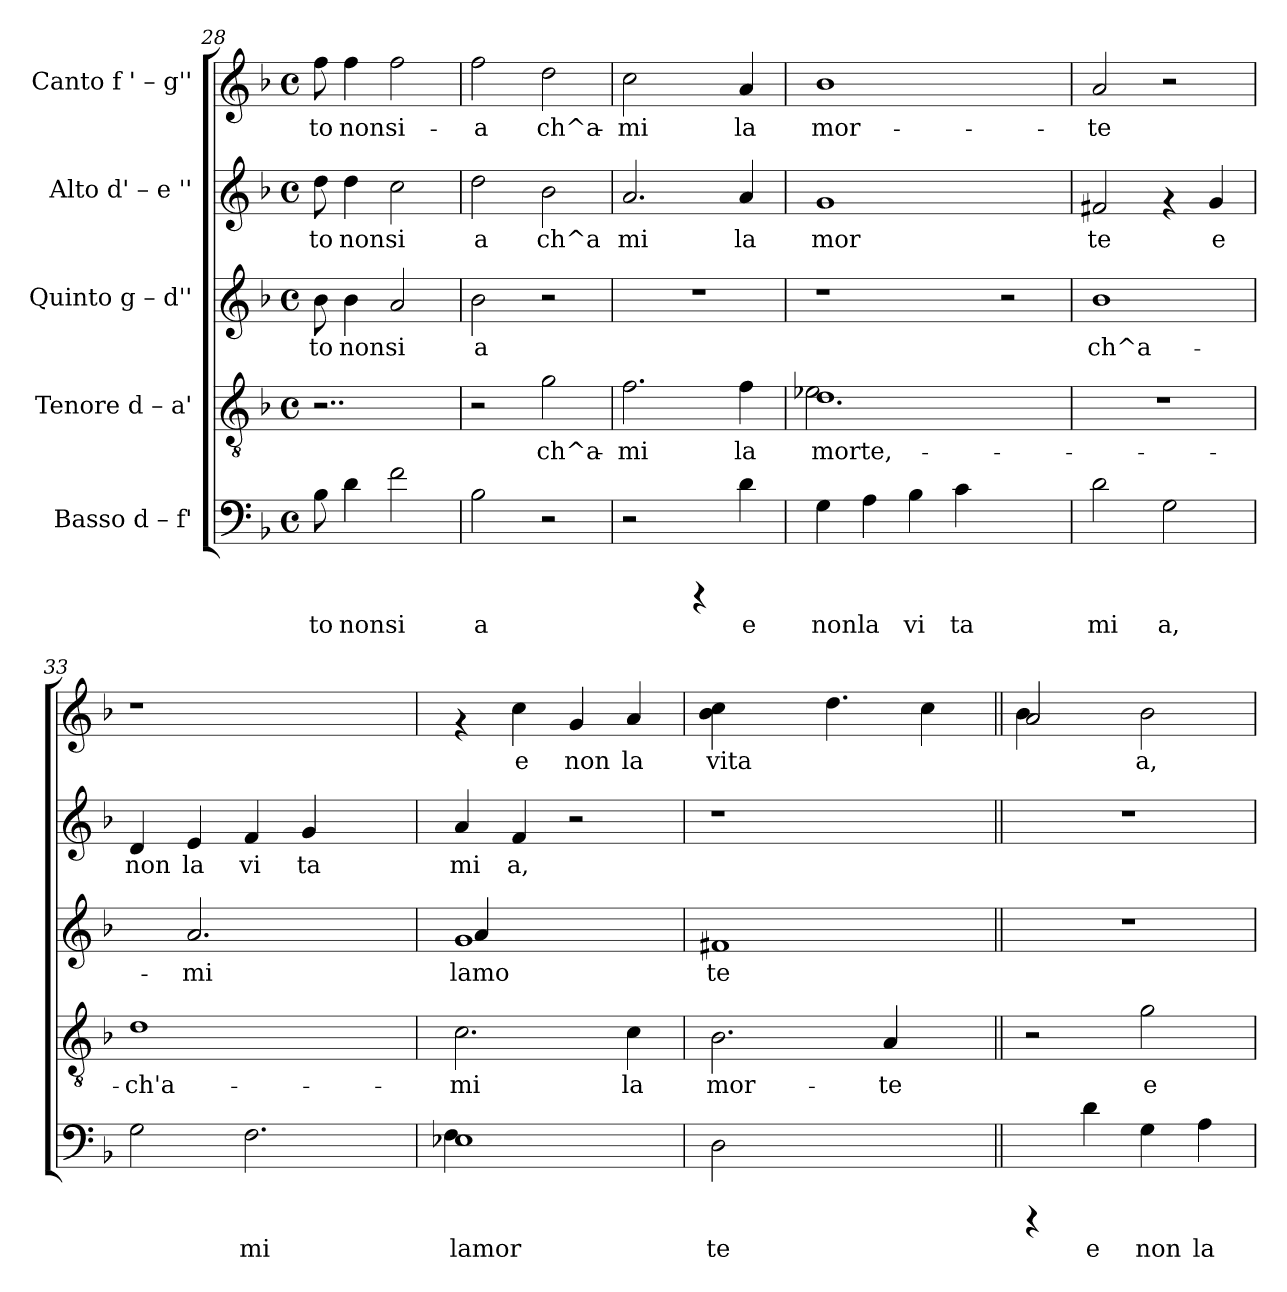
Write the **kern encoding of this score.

**kern	**text	**kern	**text	**kern	**text	**kern	**text	**kern	**text
*part5	*part5	*part4	*part4	*part3	*part3	*part2	*part2	*part1	*part1
*staff5	*staff5	*staff4	*staff4	*staff3	*staff3	*staff2	*staff2	*staff1	*staff1
*I"Basso  d – f'	*	*I"Tenore  d – a'	*	*I"Quinto  g – d''	*	*I"Alto  d' – e ''	*	*I"Canto  f ' – g''	*
*clefF4	*	*clefGv2	*	*clefG2	*	*clefG2	*	*clefG2	*
*k[b-]	*	*k[b-]	*	*k[b-]	*	*k[b-]	*	*k[b-]	*
*F:	*	*F:	*	*F:	*	*F:	*	*F:	*
*M4/4	*	*M4/4	*	*M4/4	*	*M4/4	*	*M4/4	*
*met(c)	*	*met(c)	*	*met(c)	*	*met(c)	*	*met(c)	*
=28	=28	=28	=28	=28	=28	=28	=28	=28	=28
!	!LO:LY:b:cj	!	!	!	!LO:LY:b:rj	!	!LO:LY:b:rj	!	!LO:LY:b:rj
8B-\	to	2..r	.	8b-\	to	8dd\	to	8ff\	-to
!	!LO:LY:b:cj	!	!	!	!LO:LY:b:rj	!	!LO:LY:b:rj	!	!LO:LY:b:rj
4d\	non	.	.	4b-\	non	4dd\	non	4ff\	non
!	!LO:LY:b:cj	!	!	!	!LO:LY:b:rj	!	!LO:LY:b:rj	!	!LO:LY:b:rj
2f\	si	.	.	2a/	si	2cc\	si	2ff\	si-
!!LO:PB:g=z
=29	=29	=29	=29	=29	=29	=29	=29	=29	=29
!	!LO:LY:b:cj	!	!	!	!LO:LY:b:rj	!	!LO:LY:b:rj	!	!LO:LY:b:rj
2B-\	a	2r	.	2b-\	a	2dd\	a	2ff\	-a
!	!	!	!LO:LY:b:rj	!	!	!	!LO:LY:b:rj	!	!LO:LY:b:rj
2r	.	2g\	ch^a-	2r	.	2b-\	ch^a	2dd\	ch^a-
=30	=30	=30	=30	=30	=30	=30	=30	=30	=30
!	!	!	!LO:LY:b:rj	!	!	!	!LO:LY:b:rj	!	!LO:LY:b:rj
2r	.	2.f\	-mi	1r	.	2.a/	mi	2cc\	-mi
4rCCC	.	.	.	.	.	.	.	4ryy	.
!	!LO:LY:b:cj	!	!LO:LY:b:rj	!	!	!	!LO:LY:b:rj	!	!LO:LY:b:rj
4d\	e	4f\	la	.	.	4a/	la	4a/	la
=31	=31	=31	=31	=31	=31	=31	=31	=31	=31
!	!LO:LY:b:cj	!	!LO:LY:b:rj	!	!	!	!LO:LY:b:rj	!	!LO:LY:b:rj
*	*	*^	*	*	*	*	*	*	*
4G\	non	1.d	2e-X\	morte,-	1r	.	1g	mor	1b-	mor-
!	!LO:LY:b:cj	!	!	!	!	!	!	!	!	!
4A\	la	.	.	.	.	.	.	.	.	.
!	!LO:LY:b:cj	!	!	!	!	!	!	!	!	!
4B-\	vi	.	1ryy	.	.	.	.	.	.	.
!	!LO:LY:b:cj	!	!	!	!	!	!	!	!	!
4c\	ta	.	.	.	.	.	.	.	.	.
2ryy	.	.	.	.	2r	.	2ryy	.	2ryy	.
*	*	*v	*v	*	*	*	*	*	*	*
=32	=32	=32	=32	=32	=32	=32	=32	=32	=32
!	!LO:LY:b:cj	!	!	!	!LO:LY:b:rj	!	!LO:LY:b:rj	!	!LO:LY:b:rj
2d\	mi	1r	.	1b-	ch^a-	2f#X/	te	2a/	-te
!	!LO:LY:b:cj	!	!	!	!	!	!	!	!
2G\	a,	.	.	.	.	4rf	.	2r	.
!	!	!	!	!	!	!	!LO:LY:b:rj	!	!
.	.	.	.	.	.	4g/	e	.	.
=33	=33	=33	=33	=33	=33	=33	=33	=33	=33
!	!	!	!LO:LY:b:rj	!	!	!	!LO:LY:b:rj	!	!
2G\	.	1d	-ch'a-	4ryy	.	4d/	non	1r	.
!	!	!	!	!	!LO:LY:b:rj	!	!LO:LY:b:rj	!	!
.	.	.	.	2.a/	-mi	4e/	la	.	.
!	!LO:LY:b:cj	!	!	!	!	!	!LO:LY:b:rj	!	!
2.F\	mi	.	.	.	.	4f/	vi	.	.
!	!	!	!	!	!	!	!LO:LY:b:rj	!	!
.	.	.	.	.	.	4g/	ta	.	.
.	.	4ryy	.	4ryy	.	4ryy	.	4ryy	.
=34	=34	=34	=34	=34	=34	=34	=34	=34	=34
*^	*	*	*	*	*	*	*	*	*
!	!	!LO:LY:b:cj	!	!LO:LY:b:rj	!	!LO:LY:b:rj	!	!LO:LY:b:rj	!	!
*	*	*	*	*	*^	*	*	*	*	*
1E-X	4F\	lamor	2.c\	-mi	1g	4a/	lamo	4a/	mi	4rf	.
!	!	!	!	!	!	!	!	!	!LO:LY:b:rj	!	!LO:LY:b:rj
.	2.ryy	.	.	.	.	2.ryy	.	4f/	a,	4cc\	e
!	!	!	!	!	!	!	!	!	!	!	!LO:LY:b:rj
.	.	.	.	.	.	.	.	2r	.	4g/	non
!	!	!	!	!LO:LY:b:rj	!	!	!	!	!	!	!LO:LY:b:rj
.	.	.	4c\	la	.	.	.	.	.	4a/	la
*v	*v	*	*	*	*v	*v	*	*	*	*	*
=35	=35	=35	=35	=35	=35	=35	=35	=35	=35
!	!LO:LY:b:cj	!	!LO:LY:b:rj	!	!LO:LY:b:rj	!	!	!	!LO:LY:b:rj
2D\	te	2.B-\	mor-	1f#X	te	1r	.	4b-\ 4cc\	vita-
.	.	.	.	.	.	.	.	4ryy	.
2ryy	.	.	.	.	.	.	.	4.dd\	.
!	!	!	!LO:LY:b:rj	!	!	!	!	!	!
.	.	4A/	-te	.	.	.	.	.	.
!	!	!	!	!	!	!	!	!	!LO:LY:b:rj
.	.	.	.	.	.	.	.	4cc\	--
8ryy	.	8ryy	.	8ryy	.	8ryy	.	.	.
=36||	=36||	=36||	=36||	=36||	=36||	=36||	=36||	=36||	=36||
*	*	*	*	*	*	*	*	*^	*
!	!	!	!	!	!	!	!	!	!	!LO:LY:b:rj
4rCCC	.	2r	.	1r	.	1r	.	2a/	4b-\	--
!	!LO:LY:b:cj	!	!	!	!	!	!	!	!	!
4d\	e	.	.	.	.	.	.	.	2.ryy	.
!	!LO:LY:b:cj	!	!LO:LY:b:rj	!	!	!	!	!	!	!LO:LY:b:rj
4G\	non	2g\	e	.	.	.	.	2b-\	.	-a,
!	!LO:LY:b:cj	!	!	!	!	!	!	!	!	!
4A\	la	.	.	.	.	.	.	.	.	.
*	*	*	*	*	*	*	*	*v	*v	*
=	=	=	=	=	=	=	=	=	=
*-	*-	*-	*-	*-	*-	*-	*-	*-	*-
